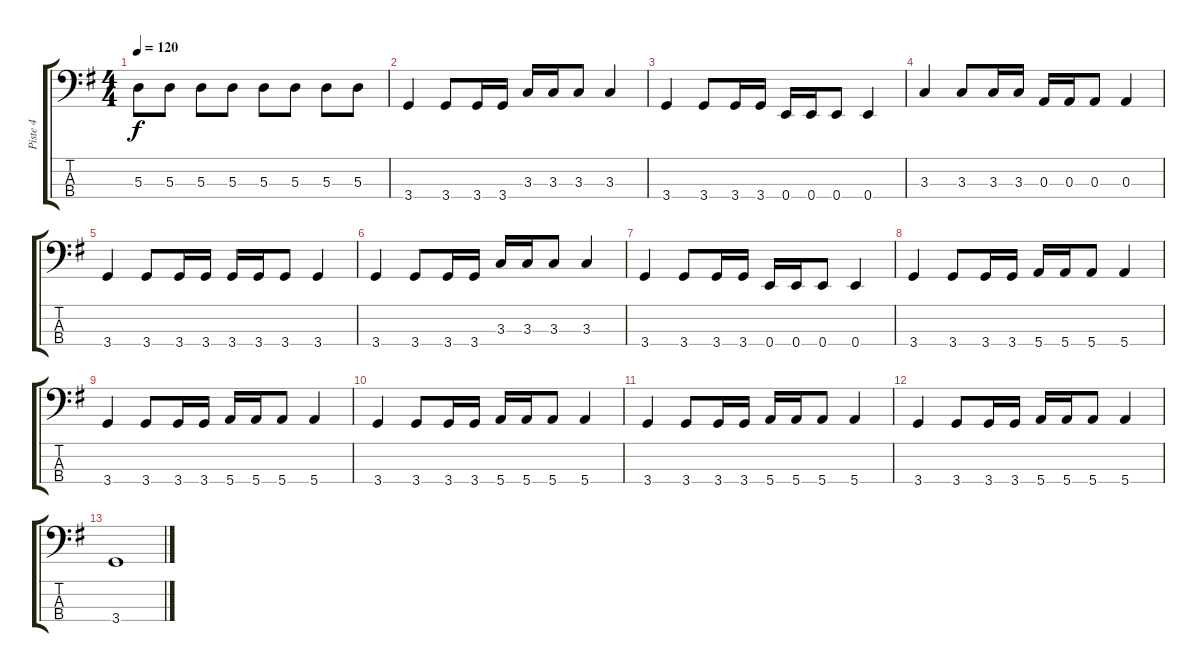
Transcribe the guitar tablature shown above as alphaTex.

\track ("Piste 4" "Piste 4") {instrument electricbassfinger}
\staff {score tabs}
\tuning (G2 D2 A1 E1) {hide}
\ts (4 4)
\tempo 120
\clef f4
\ks g
5.3.8{dy f} 5.3.8 5.3.8 5.3.8 5.3.8 5.3.8 5.3.8 5.3.8 |
3.4.4 3.4.8 3.4.16 3.4.16 3.3.16 3.3.16 3.3.8 3.3.4 |
3.4.4 3.4.8 3.4.16 3.4.16 0.4.16 0.4.16 0.4.8 0.4.4 |
3.3.4 3.3.8 3.3.16 3.3.16 0.3.16 0.3.16 0.3.8 0.3.4 |
3.4.4 3.4.8 3.4.16 3.4.16 3.4.16 3.4.16 3.4.8 3.4.4 |
3.4.4 3.4.8 3.4.16 3.4.16 3.3.16 3.3.16 3.3.8 3.3.4 |
3.4.4 3.4.8 3.4.16 3.4.16 0.4.16 0.4.16 0.4.8 0.4.4 |
3.4.4 3.4.8 3.4.16 3.4.16 5.4.16 5.4.16 5.4.8 5.4.4 |
3.4.4 3.4.8 3.4.16 3.4.16 5.4.16 5.4.16 5.4.8 5.4.4 |
3.4.4 3.4.8 3.4.16 3.4.16 5.4.16 5.4.16 5.4.8 5.4.4 |
3.4.4 3.4.8 3.4.16 3.4.16 5.4.16 5.4.16 5.4.8 5.4.4 |
3.4.4 3.4.8 3.4.16 3.4.16 5.4.16 5.4.16 5.4.8 5.4.4 |
3.4.1
